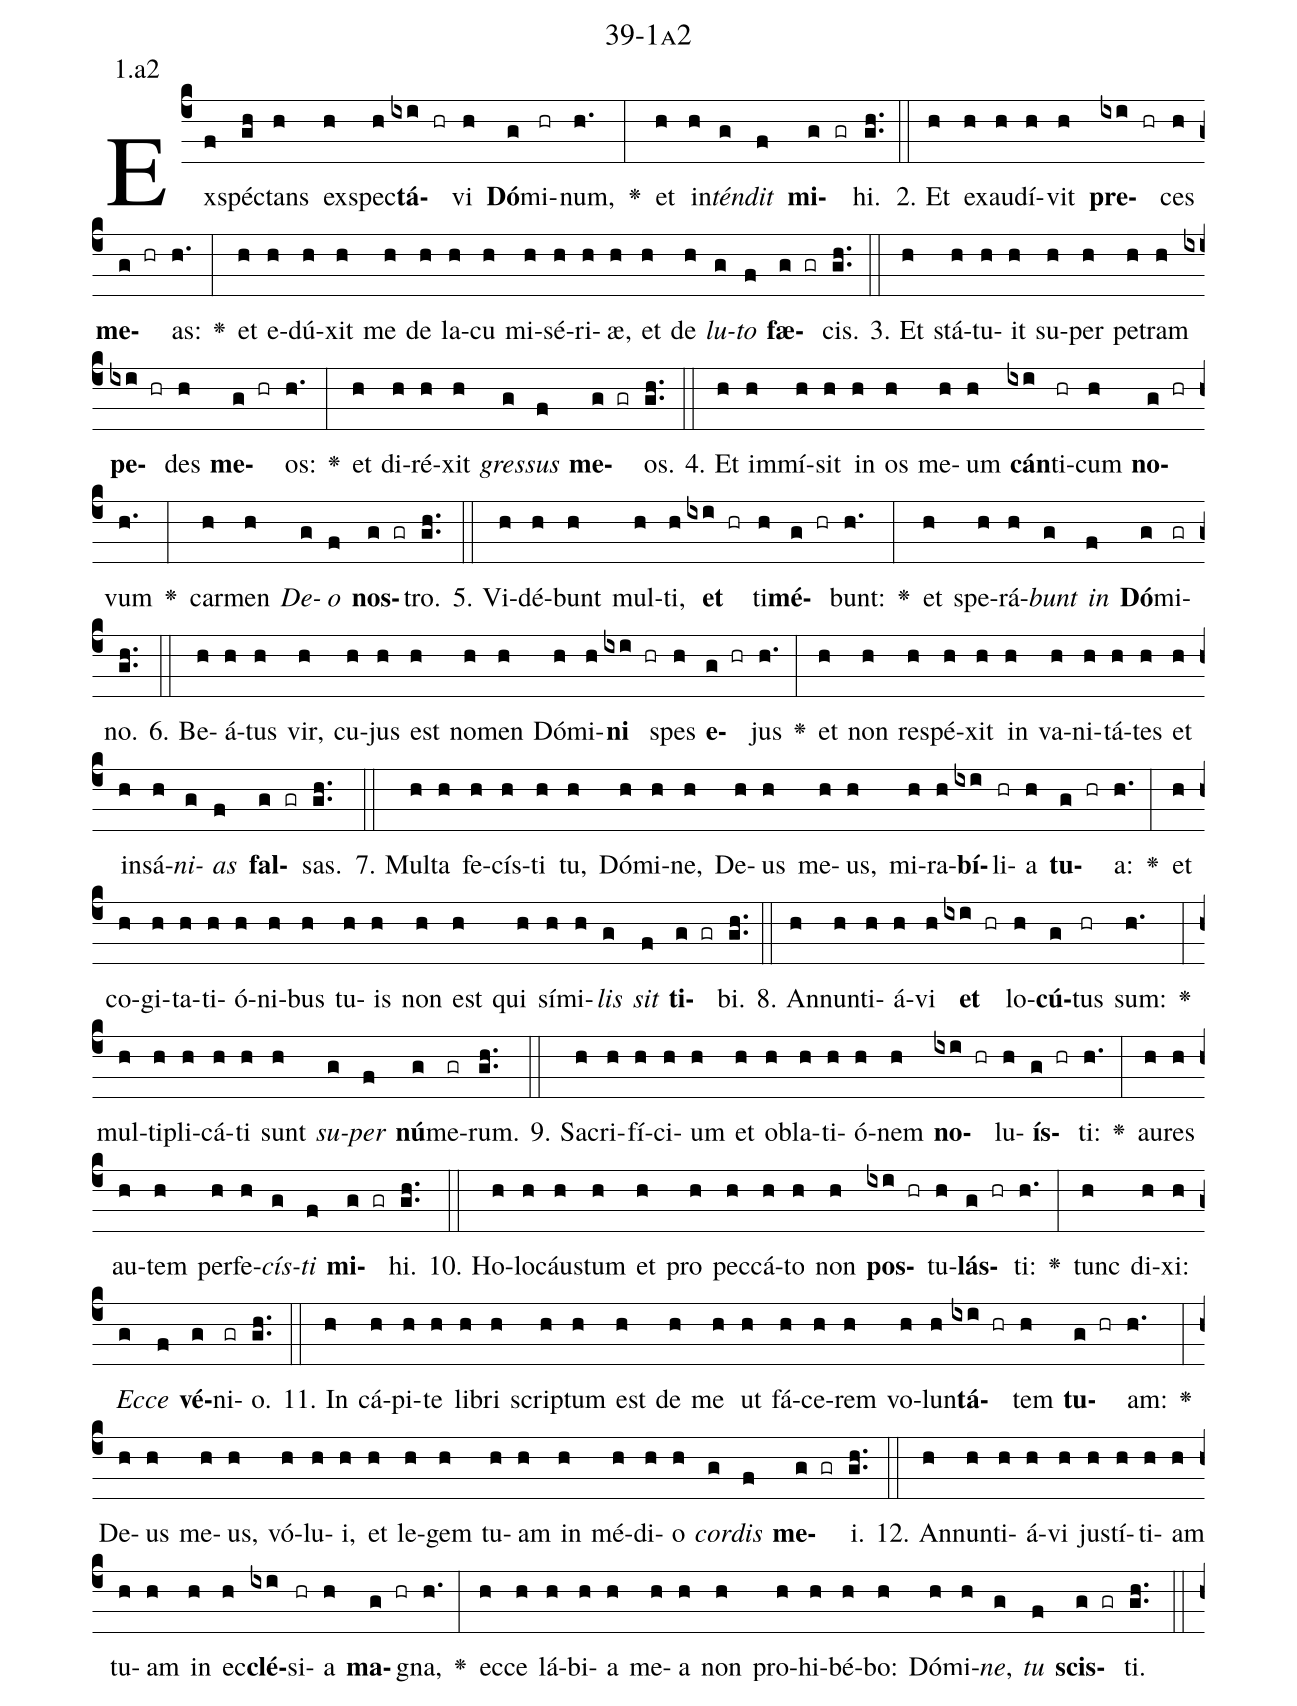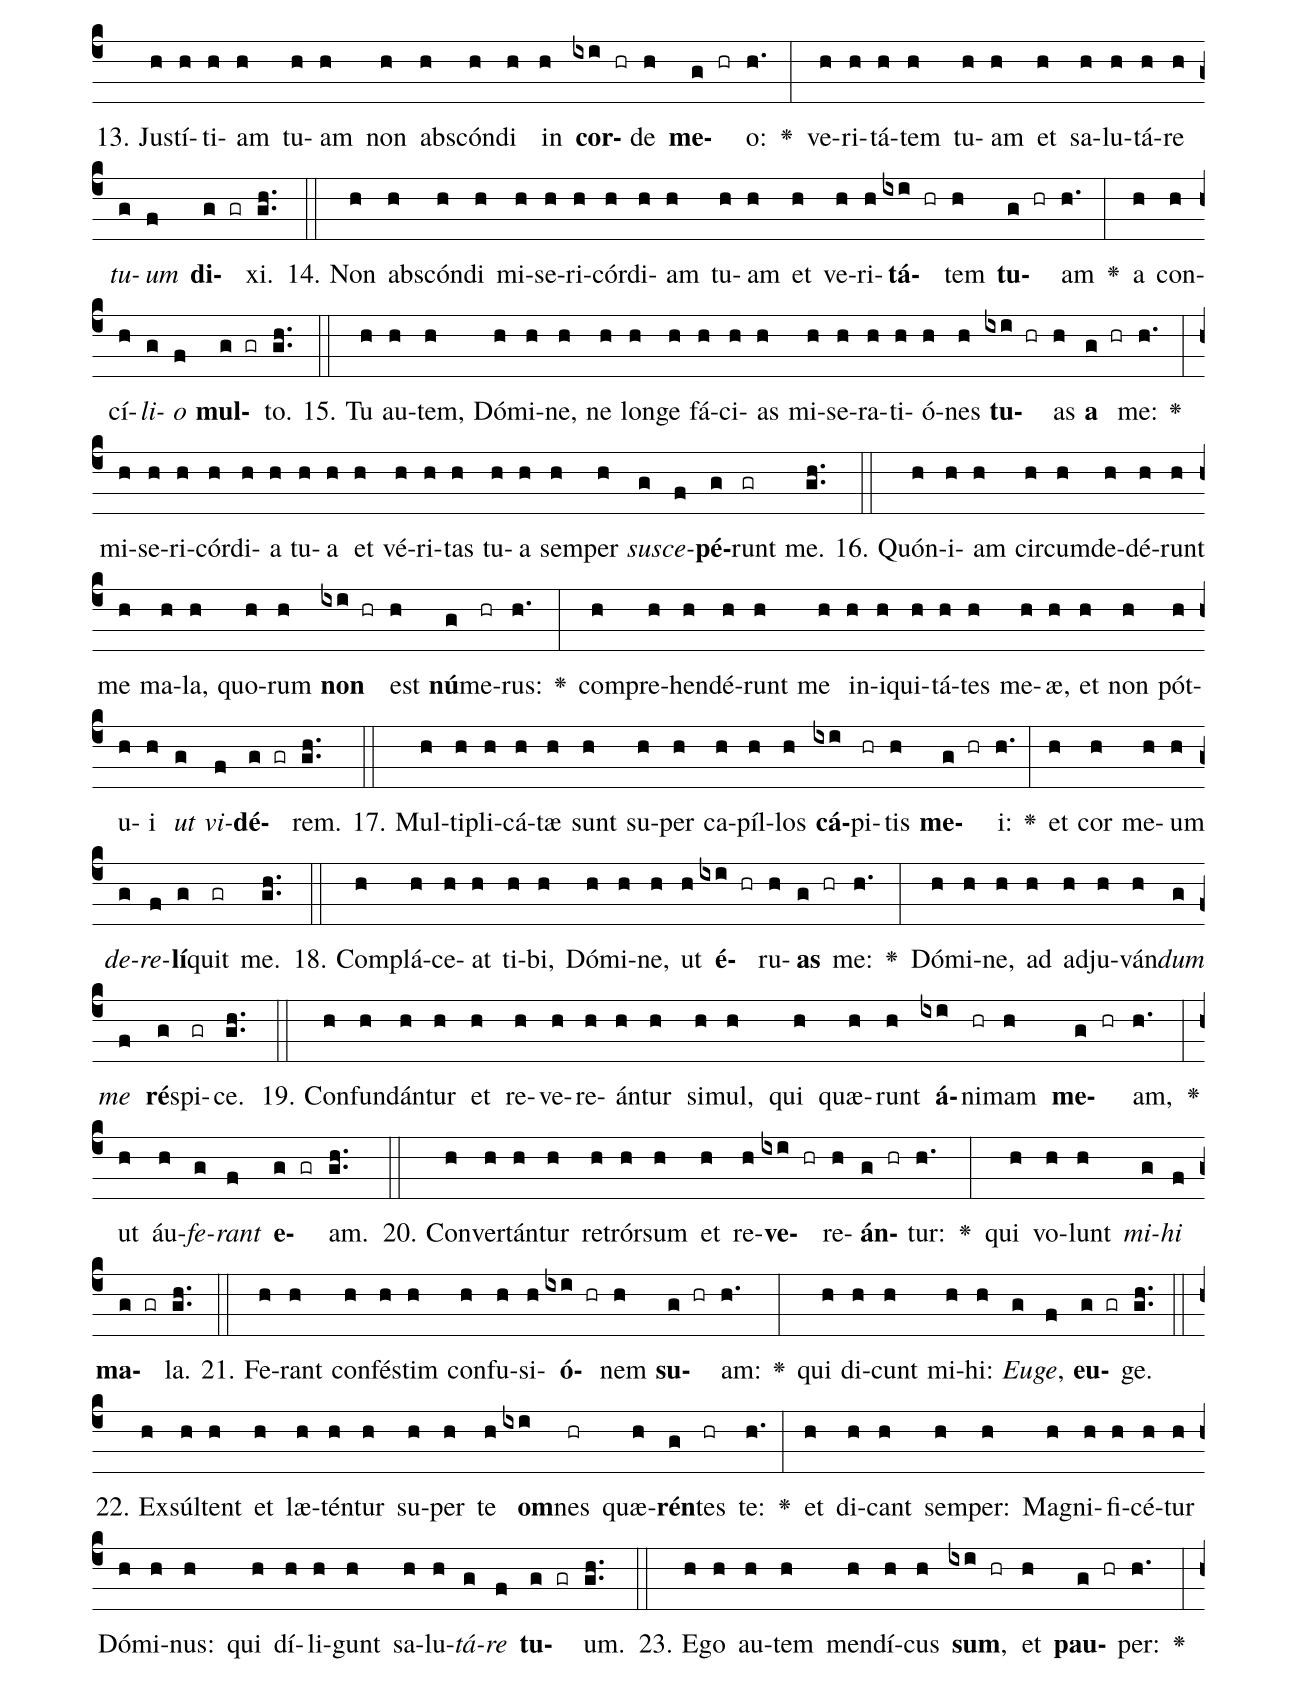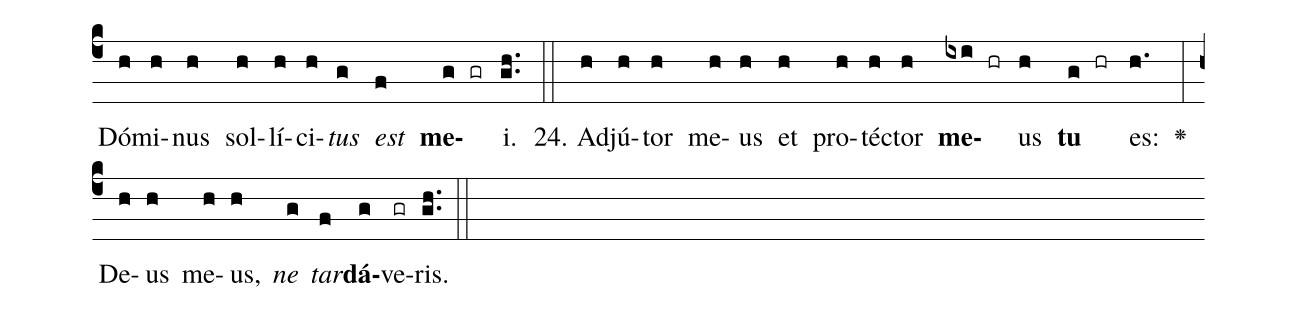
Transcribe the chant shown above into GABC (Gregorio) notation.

name: 39-1a2;
annotation: 1.a2;
%%
(c4)Ex(f)spéc(gh)tans(h) ex(h)spec(h)<b>tá</b>(ixi hr)vi(h) <b>Dó</b>(g)mi(hr)num,(h.) <v>\greheightstar</v>(:) et(h) in(h)<i>tén</i>(g)<i>dit</i>(f) <b>mi</b>(g gr)hi.(gh..) (::)
2. Et(h) ex(h)au(h)dí(h)vit(h) <b>pre</b>(ixi hr)ces(h) <b>me</b>(g hr)as:(h.) <v>\greheightstar</v>(:) et(h) e(h)dú(h)xit(h) me(h) de(h) la(h)cu(h) mi(h)sé(h)ri(h)æ,(h) et(h) de(h) <i>lu</i>(g)<i>to</i>(f) <b>fæ</b>(g gr)cis.(gh..) (::)
3. Et(h) stá(h)tu(h)it(h) su(h)per(h) pe(h)tram(h) <b>pe</b>(ixi hr)des(h) <b>me</b>(g hr)os:(h.) <v>\greheightstar</v>(:) et(h) di(h)ré(h)xit(h) <i>gres</i>(g)<i>sus</i>(f) <b>me</b>(g gr)os.(gh..) (::)
4. Et(h) im(h)mí(h)sit(h) in(h) os(h) me(h)um(h) <b>cán</b>(ixi)ti(hr)cum(h) <b>no</b>(g hr)vum(h.) <v>\greheightstar</v>(:) car(h)men(h) <i>De</i>(g)<i>o</i>(f) <b>nos</b>(g gr)tro.(gh..) (::)
5. Vi(h)dé(h)bunt(h) mul(h)ti,(h) <b>et</b>(ixi hr) ti(h)<b>mé</b>(g hr)bunt:(h.) <v>\greheightstar</v>(:) et(h) spe(h)rá(h)<i>bunt</i>(g) <i>in</i>(f) <b>Dó</b>(g)mi(gr)no.(gh..) (::)
6. Be(h)á(h)tus(h) vir,(h) cu(h)jus(h) est(h) no(h)men(h) Dó(h)mi(h)<b>ni</b>(ixi hr) spes(h) <b>e</b>(g hr)jus(h.) <v>\greheightstar</v>(:) et(h) non(h) re(h)spé(h)xit(h) in(h) va(h)ni(h)tá(h)tes(h) et(h) in(h)sá(h)<i>ni</i>(g)<i>as</i>(f) <b>fal</b>(g gr)sas.(gh..) (::)
7. Mul(h)ta(h) fe(h)cís(h)ti(h) tu,(h) Dó(h)mi(h)ne,(h) De(h)us(h) me(h)us,(h) mi(h)ra(h)<b>bí</b>(ixi)li(hr)a(h) <b>tu</b>(g hr)a:(h.) <v>\greheightstar</v>(:) et(h) co(h)gi(h)ta(h)ti(h)ó(h)ni(h)bus(h) tu(h)is(h) non(h) est(h) qui(h) sí(h)mi(h)<i>lis</i>(g) <i>sit</i>(f) <b>ti</b>(g gr)bi.(gh..) (::)
8. An(h)nun(h)ti(h)á(h)vi(h) <b>et</b>(ixi hr) lo(h)<b>cú</b>(g)tus(hr) sum:(h.) <v>\greheightstar</v>(:) mul(h)ti(h)pli(h)cá(h)ti(h) sunt(h) <i>su</i>(g)<i>per</i>(f) <b>nú</b>(g)me(gr)rum.(gh..) (::)
9. Sa(h)cri(h)fí(h)ci(h)um(h) et(h) ob(h)la(h)ti(h)ó(h)nem(h) <b>no</b>(ixi hr)lu(h)<b>ís</b>(g hr)ti:(h.) <v>\greheightstar</v>(:) au(h)res(h) au(h)tem(h) per(h)fe(h)<i>cís</i>(g)<i>ti</i>(f) <b>mi</b>(g gr)hi.(gh..) (::)
10. Ho(h)lo(h)cáus(h)tum(h) et(h) pro(h) pec(h)cá(h)to(h) non(h) <b>pos</b>(ixi hr)tu(h)<b>lás</b>(g hr)ti:(h.) <v>\greheightstar</v>(:) tunc(h) di(h)xi:(h) <i>Ec</i>(g)<i>ce</i>(f) <b>vé</b>(g)ni(gr)o.(gh..) (::)
11. In(h) cá(h)pi(h)te(h) li(h)bri(h) scrip(h)tum(h) est(h) de(h) me(h) ut(h) fá(h)ce(h)rem(h) vo(h)lun(h)<b>tá</b>(ixi hr)tem(h) <b>tu</b>(g hr)am:(h.) <v>\greheightstar</v>(:) De(h)us(h) me(h)us,(h) vó(h)lu(h)i,(h) et(h) le(h)gem(h) tu(h)am(h) in(h) mé(h)di(h)o(h) <i>cor</i>(g)<i>dis</i>(f) <b>me</b>(g gr)i.(gh..) (::)
12. An(h)nun(h)ti(h)á(h)vi(h) jus(h)tí(h)ti(h)am(h) tu(h)am(h) in(h) ec(h)<b>clé</b>(ixi)si(hr)a(h) <b>ma</b>(g hr)gna,(h.) <v>\greheightstar</v>(:) ec(h)ce(h) lá(h)bi(h)a(h) me(h)a(h) non(h) pro(h)hi(h)bé(h)bo:(h) Dó(h)mi(h)<i>ne</i>,(g) <i>tu</i>(f) <b>scis</b>(g gr)ti.(gh..) (::)
13. Jus(h)tí(h)ti(h)am(h) tu(h)am(h) non(h) abs(h)cón(h)di(h) in(h) <b>cor</b>(ixi hr)de(h) <b>me</b>(g hr)o:(h.) <v>\greheightstar</v>(:) ve(h)ri(h)tá(h)tem(h) tu(h)am(h) et(h) sa(h)lu(h)tá(h)re(h) <i>tu</i>(g)<i>um</i>(f) <b>di</b>(g gr)xi.(gh..) (::)
14. Non(h) abs(h)cón(h)di(h) mi(h)se(h)ri(h)cór(h)di(h)am(h) tu(h)am(h) et(h) ve(h)ri(h)<b>tá</b>(ixi hr)tem(h) <b>tu</b>(g hr)am(h.) <v>\greheightstar</v>(:) a(h) con(h)cí(h)<i>li</i>(g)<i>o</i>(f) <b>mul</b>(g gr)to.(gh..) (::)
15. Tu(h) au(h)tem,(h) Dó(h)mi(h)ne,(h) ne(h) lon(h)ge(h) fá(h)ci(h)as(h) mi(h)se(h)ra(h)ti(h)ó(h)nes(h) <b>tu</b>(ixi hr)as(h) <b>a</b>(g hr) me:(h.) <v>\greheightstar</v>(:) mi(h)se(h)ri(h)cór(h)di(h)a(h) tu(h)a(h) et(h) vé(h)ri(h)tas(h) tu(h)a(h) sem(h)per(h) <i>su</i>(g)<i>sce</i>(f)<b>pé</b>(g)runt(gr) me.(gh..) (::)
16. Quón(h)i(h)am(h) cir(h)cum(h)de(h)dé(h)runt(h) me(h) ma(h)la,(h) quo(h)rum(h) <b>non</b>(ixi hr) est(h) <b>nú</b>(g)me(hr)rus:(h.) <v>\greheightstar</v>(:) com(h)pre(h)hen(h)dé(h)runt(h) me(h) in(h)i(h)qui(h)tá(h)tes(h) me(h)æ,(h) et(h) non(h) pót(h)u(h)i(h) <i>ut</i>(g) <i>vi</i>(f)<b>dé</b>(g gr)rem.(gh..) (::)
17. Mul(h)ti(h)pli(h)cá(h)tæ(h) sunt(h) su(h)per(h) ca(h)píl(h)los(h) <b>cá</b>(ixi)pi(hr)tis(h) <b>me</b>(g hr)i:(h.) <v>\greheightstar</v>(:) et(h) cor(h) me(h)um(h) <i>de</i>(g)<i>re</i>(f)<b>lí</b>(g)quit(gr) me.(gh..) (::)
18. Com(h)plá(h)ce(h)at(h) ti(h)bi,(h) Dó(h)mi(h)ne,(h) ut(h) <b>é</b>(ixi hr)ru(h)<b>as</b>(g hr) me:(h.) <v>\greheightstar</v>(:) Dó(h)mi(h)ne,(h) ad(h) ad(h)ju(h)ván(h)<i>dum</i>(g) <i>me</i>(f) <b>ré</b>(g)spi(gr)ce.(gh..) (::)
19. Con(h)fun(h)dán(h)tur(h) et(h) re(h)ve(h)re(h)án(h)tur(h) si(h)mul,(h) qui(h) quæ(h)runt(h) <b>á</b>(ixi)ni(hr)mam(h) <b>me</b>(g hr)am,(h.) <v>\greheightstar</v>(:) ut(h) áu(h)<i>fe</i>(g)<i>rant</i>(f) <b>e</b>(g gr)am.(gh..) (::)
20. Con(h)ver(h)tán(h)tur(h) re(h)trór(h)sum(h) et(h) re(h)<b>ve</b>(ixi hr)re(h)<b>án</b>(g hr)tur:(h.) <v>\greheightstar</v>(:) qui(h) vo(h)lunt(h) <i>mi</i>(g)<i>hi</i>(f) <b>ma</b>(g gr)la.(gh..) (::)
21. Fe(h)rant(h) con(h)fés(h)tim(h) con(h)fu(h)si(h)<b>ó</b>(ixi hr)nem(h) <b>su</b>(g hr)am:(h.) <v>\greheightstar</v>(:) qui(h) di(h)cunt(h) mi(h)hi:(h) <i>Eu</i>(g)<i>ge</i>,(f) <b>eu</b>(g gr)ge.(gh..) (::)
22. Ex(h)súl(h)tent(h) et(h) læ(h)tén(h)tur(h) su(h)per(h) te(h) <b>om</b>(ixi)nes(hr) quæ(h)<b>rén</b>(g)tes(hr) te:(h.) <v>\greheightstar</v>(:) et(h) di(h)cant(h) sem(h)per:(h) Ma(h)gni(h)fi(h)cé(h)tur(h) Dó(h)mi(h)nus:(h) qui(h) dí(h)li(h)gunt(h) sa(h)lu(h)<i>tá</i>(g)<i>re</i>(f) <b>tu</b>(g gr)um.(gh..) (::)
23. E(h)go(h) au(h)tem(h) men(h)dí(h)cus(h) <b>sum</b>,(ixi hr) et(h) <b>pau</b>(g hr)per:(h.) <v>\greheightstar</v>(:) Dó(h)mi(h)nus(h) sol(h)lí(h)ci(h)<i>tus</i>(g) <i>est</i>(f) <b>me</b>(g gr)i.(gh..) (::)
24. Ad(h)jú(h)tor(h) me(h)us(h) et(h) pro(h)téc(h)tor(h) <b>me</b>(ixi hr)us(h) <b>tu</b>(g hr) es:(h.) <v>\greheightstar</v>(:) De(h)us(h) me(h)us,(h) <i>ne</i>(g) <i>tar</i>(f)<b>dá</b>(g)ve(gr)ris.(gh..) (::)
